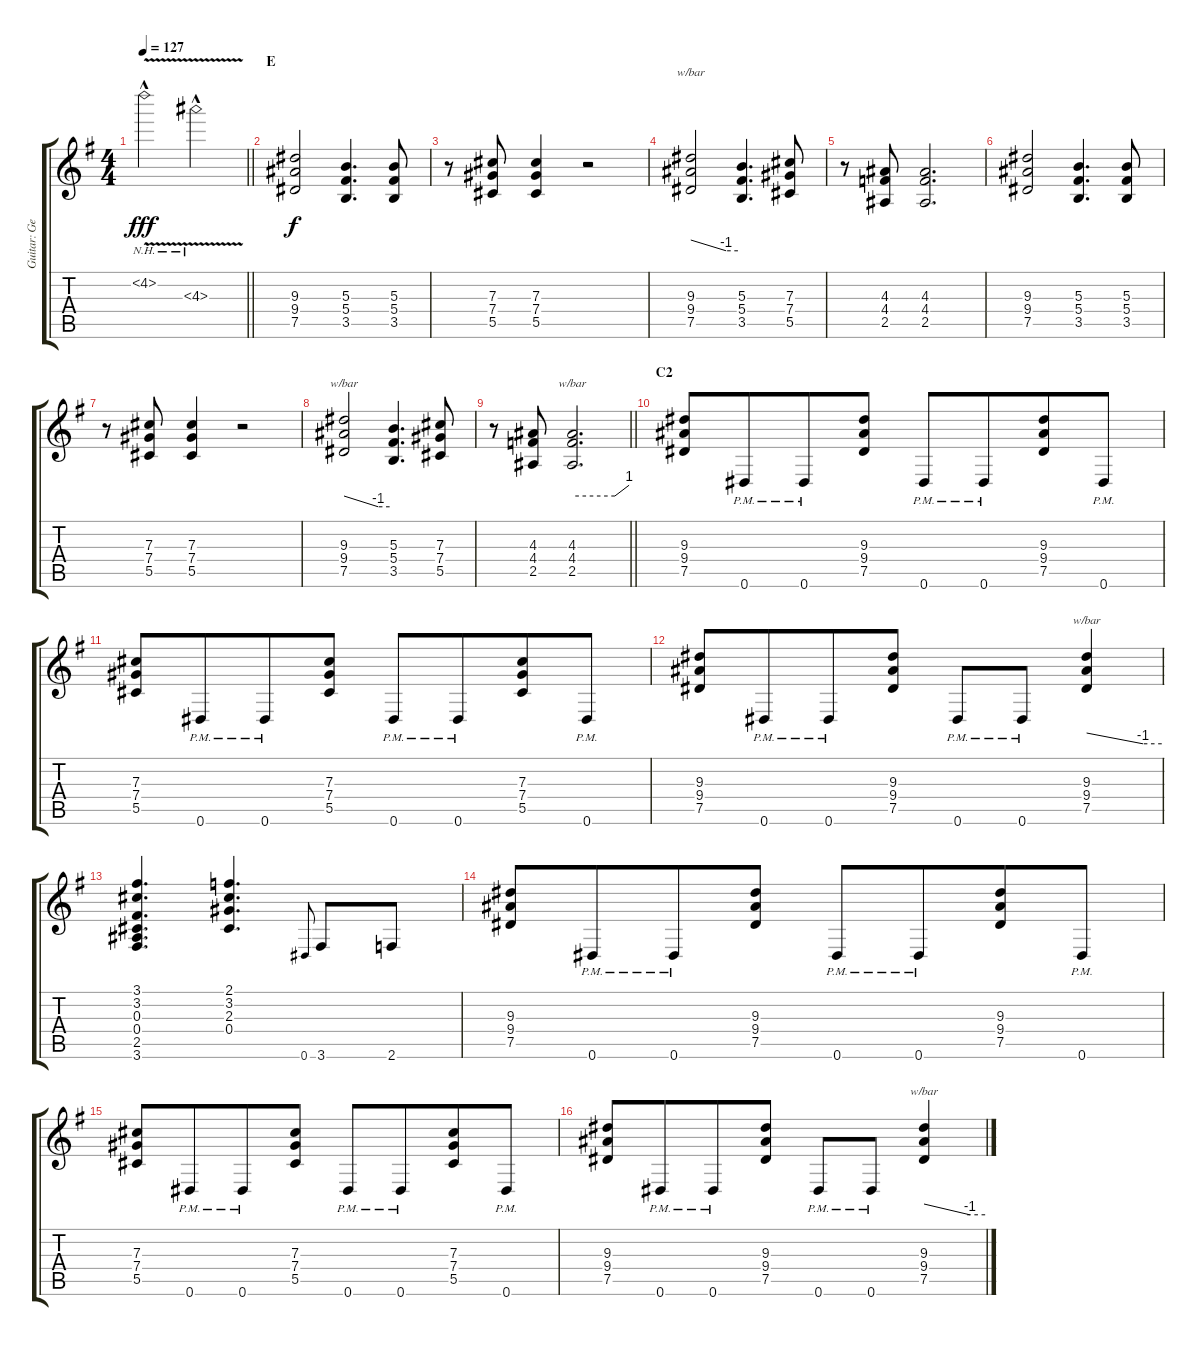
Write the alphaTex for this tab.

\track ("Guitar: George" "Guitar: Ge") {instrument overdrivenguitar}
\staff {score tabs}
\tuning (Eb4 Bb3 Gb3 Db3 Ab2 Eb2) {hide}
\ts (4 4)
\tempo 127
\clef g2
\barLineRight lightlight
\ks g
4.2{nh v hac}.2{dy fff} 4.3{nh v hac}.2 |
\section ("" "E")
(9.3 9.4 7.5).2{dy f} (5.3 5.4 3.5).4{d} (5.3 5.4 3.5).8 |
r.8 (7.3 7.4 5.5).8 (7.3 7.4 5.5).4 r.2 |
(9.3 9.4 7.5).2{tbe (custom default 0 0 45 -4 60 -4)} (5.3 5.4 3.5).4{d} (7.3 7.4 5.5).8 |
r.8 (4.3 4.4 2.5).8 (4.3 4.4 2.5).2{d} |
(9.3 9.4 7.5).2 (5.3 5.4 3.5).4{d} (5.3 5.4 3.5).8 |
r.8 (7.3 7.4 5.5).8 (7.3 7.4 5.5).4 r.2 |
(9.3 9.4 7.5).2{tbe (custom default 0 0 45 -4 60 -4)} (5.3 5.4 3.5).4{d} (7.3 7.4 5.5).8 |
\barLineRight lightlight
r.8 (4.3 4.4 2.5).8 (4.3 4.4 2.5).2{d tbe (custom default 0 0 45 0 60 4)} |
\section ("" "C2")
(9.3 9.4 7.5).8 0.6{pm}.8{beam merge} 0.6{pm}.8 (9.3 9.4 7.5).8 0.6{pm}.8 0.6{pm}.8{beam merge} (9.3 9.4 7.5).8 0.6{pm}.8 |
(7.3 7.4 5.5).8 0.6{pm}.8{beam merge} 0.6{pm}.8 (7.3 7.4 5.5).8 0.6{pm}.8 0.6{pm}.8{beam merge} (7.3 7.4 5.5).8 0.6{pm}.8 |
(9.3 9.4 7.5).8 0.6{pm}.8{beam merge} 0.6{pm}.8 (9.3 9.4 7.5).8 0.6{pm}.8{beam merge} 0.6{pm}.8 (9.3 9.4 7.5).4{tbe (custom default 0 0 45 -4 60 -4)} |
(3.1 3.2 0.3 0.4 2.5 3.6).4{d} (2.1 3.2 2.3 0.4).4{d} 0.6.8{gr onbeat} 3.6.8 2.6.8 |
(9.3 9.4 7.5).8 0.6{pm}.8{beam merge} 0.6{pm}.8 (9.3 9.4 7.5).8 0.6{pm}.8 0.6{pm}.8{beam merge} (9.3 9.4 7.5).8 0.6{pm}.8 |
(7.3 7.4 5.5).8 0.6{pm}.8{beam merge} 0.6{pm}.8 (7.3 7.4 5.5).8 0.6{pm}.8 0.6{pm}.8{beam merge} (7.3 7.4 5.5).8 0.6{pm}.8 |
(9.3 9.4 7.5).8 0.6{pm}.8{beam merge} 0.6{pm}.8 (9.3 9.4 7.5).8 0.6{pm}.8{beam merge} 0.6{pm}.8 (9.3 9.4 7.5).4{tbe (custom default 0 0 45 -4 60 -4)}
